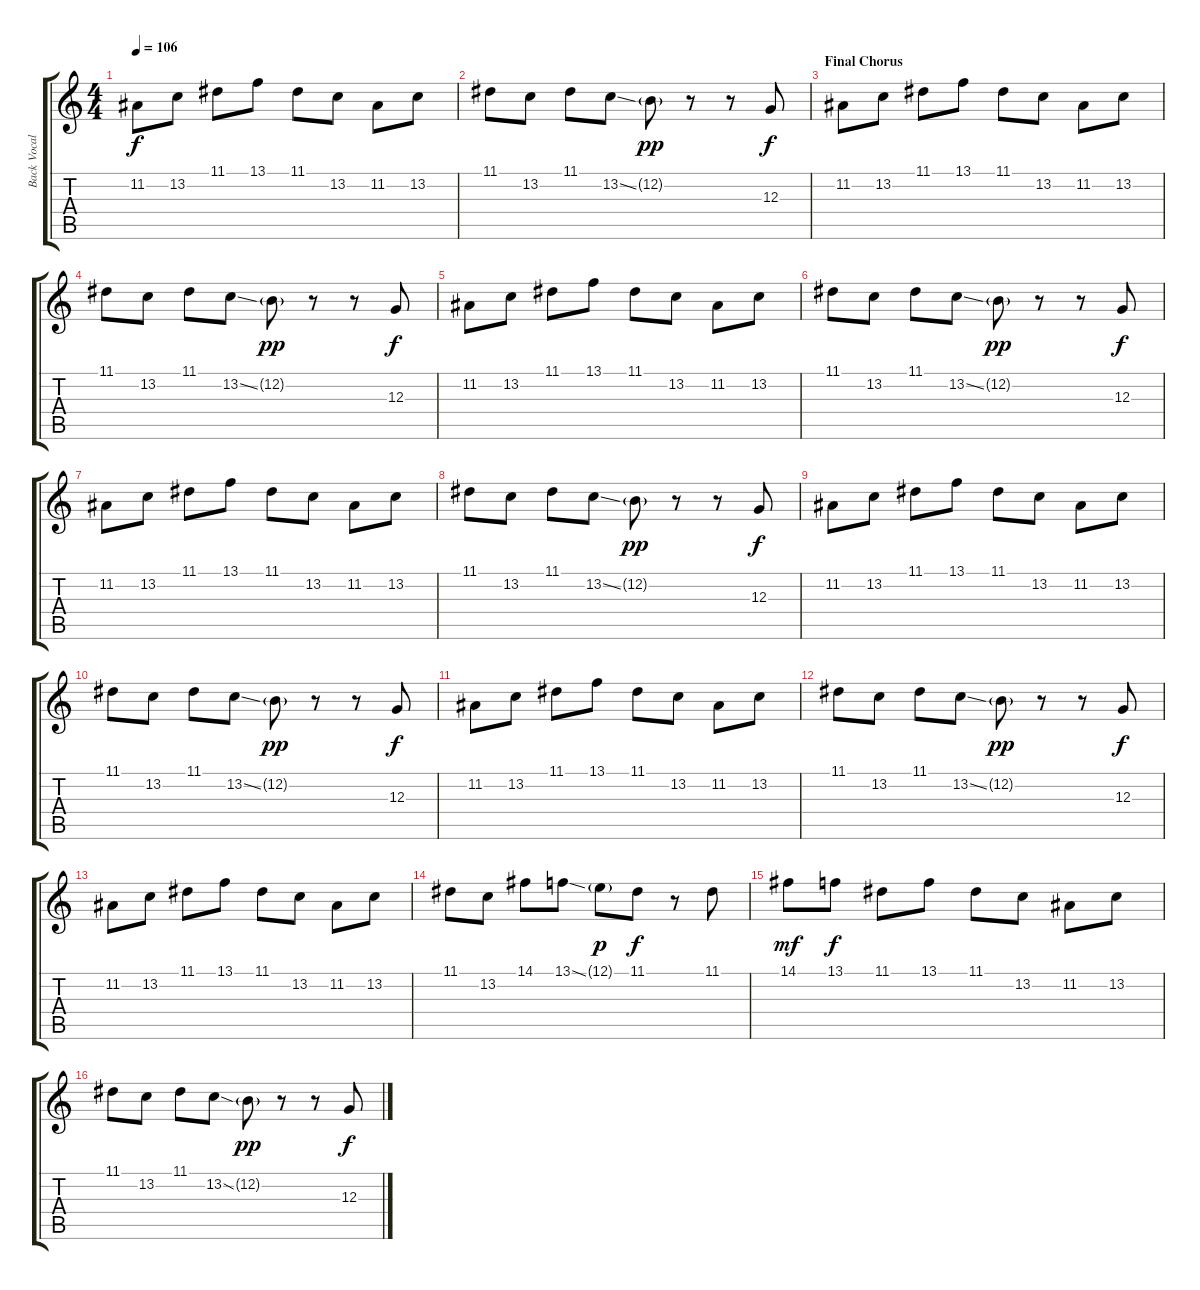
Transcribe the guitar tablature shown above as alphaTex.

\track ("Back Vocals - Jayson Kay" "Back Vocal") {instrument lead3calliope}
\staff {score tabs}
\tuning (E4 B3 G3 D3 A2 E2) {hide}
\ts (4 4)
\tempo 106
\clef g2
\ks c
11.2.8{dy f} 13.2.8 11.1.8 13.1.8 11.1.8 13.2.8 11.2.8 13.2.8 |
11.1.8 13.2.8 11.1.8 13.2{ss}.8 12.2{g}.8{dy pp} r.8 r.8 12.3.8{dy f} |
\section ("" "Final Chorus")
11.2.8 13.2.8 11.1.8 13.1.8 11.1.8 13.2.8 11.2.8 13.2.8 |
11.1.8 13.2.8 11.1.8 13.2{ss}.8 12.2{g}.8{dy pp} r.8 r.8 12.3.8{dy f} |
11.2.8 13.2.8 11.1.8 13.1.8 11.1.8 13.2.8 11.2.8 13.2.8 |
11.1.8 13.2.8 11.1.8 13.2{ss}.8 12.2{g}.8{dy pp} r.8 r.8 12.3.8{dy f} |
11.2.8 13.2.8 11.1.8 13.1.8 11.1.8 13.2.8 11.2.8 13.2.8 |
11.1.8 13.2.8 11.1.8 13.2{ss}.8 12.2{g}.8{dy pp} r.8 r.8 12.3.8{dy f} |
11.2.8 13.2.8 11.1.8 13.1.8 11.1.8 13.2.8 11.2.8 13.2.8 |
11.1.8 13.2.8 11.1.8 13.2{ss}.8 12.2{g}.8{dy pp} r.8 r.8 12.3.8{dy f} |
11.2.8 13.2.8 11.1.8 13.1.8 11.1.8 13.2.8 11.2.8 13.2.8 |
11.1.8 13.2.8 11.1.8 13.2{ss}.8 12.2{g}.8{dy pp} r.8 r.8 12.3.8{dy f} |
11.2.8 13.2.8 11.1.8 13.1.8 11.1.8 13.2.8 11.2.8 13.2.8 |
11.1.8 13.2.8 14.1.8 13.1{ss}.8 12.1{g}.8{dy p} 11.1.8{dy f} r.8 11.1.8 |
14.1.8{dy mf} 13.1.8{dy f} 11.1.8 13.1.8 11.1.8 13.2.8 11.2.8 13.2.8 |
11.1.8 13.2.8 11.1.8 13.2{ss}.8 12.2{g}.8{dy pp} r.8 r.8 12.3.8{dy f}
